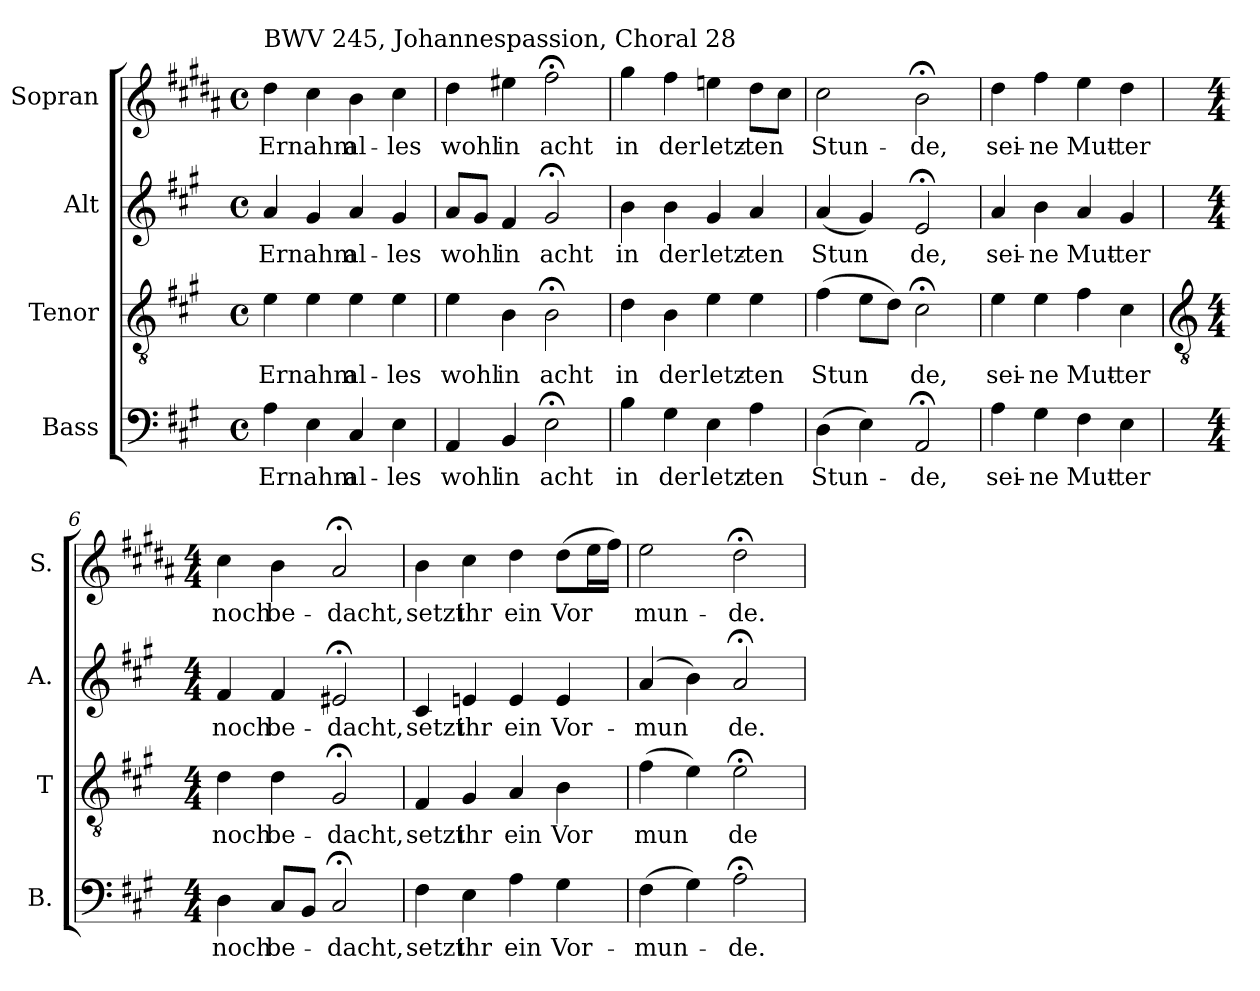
**kern	**text	**kern	**text	**kern	**text	**kern	**text
*part4	*part4	*part3	*part3	*part2	*part2	*part1	*part1
*staff4	*staff4	*staff3	*staff3	*staff2	*staff2	*staff1	*staff1
*I"Bass	*	*I"Tenor	*	*I"Alt	*	*I"Sopran	*
*I'B.	*	*I'T	*	*I'A.	*	*I'S.	*
*clefF4	*	*clefGv2	*	*clefG2	*	*clefG2	*
*	*	*	*	*	*	*ITrd1c2	*
*k[f#c#g#]	*	*k[f#c#g#]	*	*k[f#c#g#]	*	*k[f#c#g#]	*
*A:	*	*A:	*	*A:	*	*A:	*
*M4/4	*	*M4/4	*	*M4/4	*	*M4/4	*
*met(c)	*	*met(c)	*	*met(c)	*	*met(c)	*
=1	=1	=1	=1	=1	=1	=1	=1
!	!	!	!	!	!	!LO:TX:a:t=BWV 245, Johannespassion, Choral  28	!
!	!LO:LY:b	!	!LO:LY:b	!	!LO:LY:b	!	!LO:LY:b
4A	Er	4e	Er	4a	Er	4cc#	Er
!	!LO:LY:b	!	!LO:LY:b	!	!LO:LY:b	!	!LO:LY:b
4E	nahm	4e	nahm	4g#	nahm	4b	nahm
!	!LO:LY:b	!	!LO:LY:b	!	!LO:LY:b	!	!LO:LY:b
4C#	al-	4e	al-	4a	al-	4a	al-
!	!LO:LY:b	!	!LO:LY:b	!	!LO:LY:b	!	!LO:LY:b
4E	-les	4e	-les	4g#	-les	4b	-les
=2	=2	=2	=2	=2	=2	=2	=2
!	!LO:LY:b	!	!LO:LY:b	!	!LO:LY:b	!	!LO:LY:b
4AA	wohl	4e	wohl	8aL	wohl	4cc#	wohl
.	.	.	.	8g#J	.	.	.
!	!LO:LY:b	!	!LO:LY:b	!	!LO:LY:b	!	!LO:LY:b
4BB	in	4B	in	4f#	in	4dd#X	in
!	!LO:LY:b	!	!LO:LY:b	!	!LO:LY:b	!	!LO:LY:b
2E;<	acht	2B;<	acht	2g#;<	acht	2ee;<	acht
=3	=3	=3	=3	=3	=3	=3	=3
!	!LO:LY:b	!	!LO:LY:b	!	!LO:LY:b	!	!LO:LY:b
4B	in	4d	in	4b	in	4ff#	in
!	!LO:LY:b	!	!LO:LY:b	!	!LO:LY:b	!	!LO:LY:b
4G#	der	4B	der	4b	der	4ee	der
!	!LO:LY:b	!	!LO:LY:b	!	!LO:LY:b	!	!LO:LY:b
4E	letz-	4e	letz-	4g#	letz-	4ddn	letz-
!	!LO:LY:b	!	!LO:LY:b	!	!LO:LY:b	!	!LO:LY:b
4A	-ten	4e	-ten	4a	-ten	8cc#L	-ten
.	.	.	.	.	.	8bJ	.
=4	=4	=4	=4	=4	=4	=4	=4
!	!LO:LY:b	!	!LO:LY:b	!	!LO:LY:b	!	!LO:LY:b
(>4D	Stun-	(>4f#	Stun	(<4a	Stun	2b	Stun-
4E)	.	8eL	.	4g#)	.	.	.
.	.	8dJ)	.	.	.	.	.
!	!LO:LY:b	!	!LO:LY:b	!	!LO:LY:b	!	!LO:LY:b
2AA;<	-de,	2c#;<	de,	2e;<	de,	2a;<	-de,
=5	=5	=5	=5	=5	=5	=5	=5
!	!LO:LY:b	!	!LO:LY:b	!	!LO:LY:b	!	!LO:LY:b
4A	sei-	4e	sei-	4a	sei-	4cc#	sei-
!	!LO:LY:b	!	!LO:LY:b	!	!LO:LY:b	!	!LO:LY:b
4G#	-ne	4e	-ne	4b	-ne	4ee	-ne
!	!LO:LY:b	!	!LO:LY:b	!	!LO:LY:b	!	!LO:LY:b
4F#	Mut-	4f#	Mut-	4a	Mut-	4dd	Mut-
!	!LO:LY:b	!	!LO:LY:b	!	!LO:LY:b	!	!LO:LY:b
4E	-ter	4c#	-ter	4g#	-ter	4cc#	-ter
!!LO:LB:g=z
=6	=6	=6	=6	=6	=6	=6	=6
*	*	*clefGv2	*	*	*	*	*
*M4/4	*	*M4/4	*	*M4/4	*	*M4/4	*
!	!LO:LY:b	!	!LO:LY:b	!	!LO:LY:b	!	!LO:LY:b
4D	noch	4d	noch	4f#	noch	4b	noch
!	!LO:LY:b	!	!LO:LY:b	!	!LO:LY:b	!	!LO:LY:b
8C#L	be-	4d	be-	4f#	be-	4a	be-
8BBJ	.	.	.	.	.	.	.
!	!LO:LY:b	!	!LO:LY:b	!	!LO:LY:b	!	!LO:LY:b
2C#;<	-dacht,	2G#;<	-dacht,	2e#X;<	-dacht,	2g#;<	-dacht,
=7	=7	=7	=7	=7	=7	=7	=7
!	!LO:LY:b	!	!LO:LY:b	!	!LO:LY:b	!	!LO:LY:b
4F#	setzt	4F#	setzt	4c#	setzt	4a	setzt
!	!LO:LY:b	!	!LO:LY:b	!	!LO:LY:b	!	!LO:LY:b
4E	ihr	4G#	ihr	4en	ihr	4b	ihr
!	!LO:LY:b	!	!LO:LY:b	!	!LO:LY:b	!	!LO:LY:b
4A	ein	4A	ein	4e	ein	4cc#	ein
!	!LO:LY:b	!	!LO:LY:b	!	!LO:LY:b	!	!LO:LY:b
4G#	Vor-	4B	Vor	4e	Vor-	(>8cc#L	Vor
.	.	.	.	.	.	16ddL	.
.	.	.	.	.	.	16eeJJ)	.
=8	=8	=8	=8	=8	=8	=8	=8
!	!LO:LY:b	!	!LO:LY:b	!	!LO:LY:b	!	!LO:LY:b
(>4F#	-mun-	(>4f#	mun	(<4a	-mun	2dd	mun-
4G#)	.	4e)	.	4b)	.	.	.
!	!LO:LY:b	!	!LO:LY:b	!	!LO:LY:b	!	!LO:LY:b
2A;<	-de.	2e;<	de	2a;<	de.	2cc#;<	-de.
=	=	=	=	=	=	=	=
*-	*-	*-	*-	*-	*-	*-	*-
